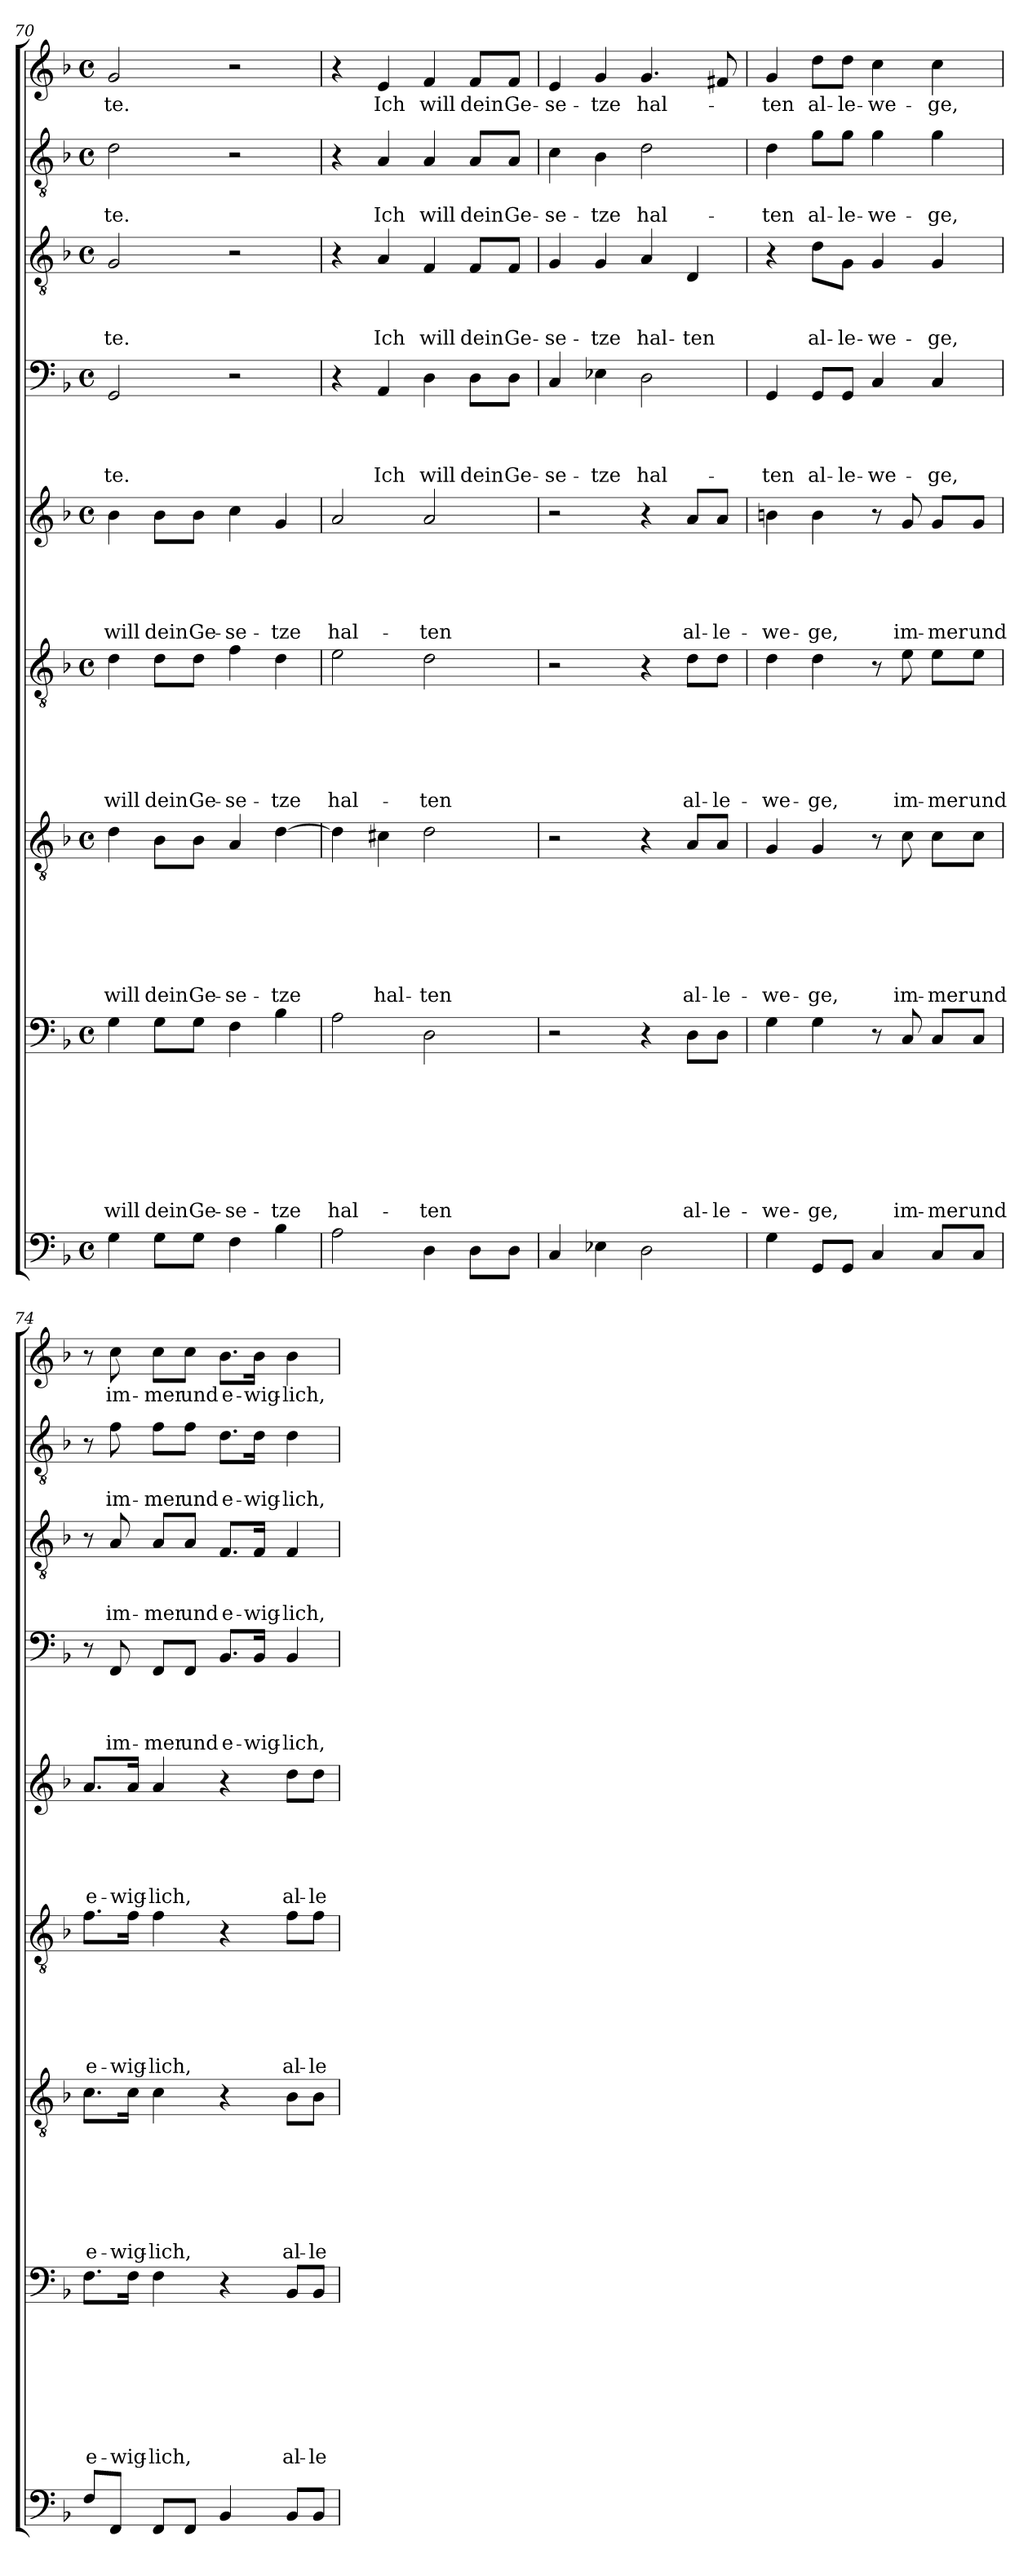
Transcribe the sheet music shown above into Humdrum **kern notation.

**kern	**kern	**text	**text	**text	**text	**text	**text	**text	**text	**kern	**text	**text	**text	**text	**text	**text	**text	**kern	**text	**text	**text	**text	**text	**text	**kern	**text	**text	**text	**text	**text	**kern	**text	**text	**text	**text	**kern	**text	**text	**text	**kern	**text	**text	**kern	**text
*part9	*part8	*part8	*part8	*part8	*part8	*part8	*part8	*part8	*part8	*part7	*part7	*part7	*part7	*part7	*part7	*part7	*part7	*part6	*part6	*part6	*part6	*part6	*part6	*part6	*part5	*part5	*part5	*part5	*part5	*part5	*part4	*part4	*part4	*part4	*part4	*part3	*part3	*part3	*part3	*part2	*part2	*part2	*part1	*part1
*staff9	*staff8	*staff8	*staff8	*staff8	*staff8	*staff8	*staff8	*staff8	*staff8	*staff7	*staff7	*staff7	*staff7	*staff7	*staff7	*staff7	*staff7	*staff6	*staff6	*staff6	*staff6	*staff6	*staff6	*staff6	*staff5	*staff5	*staff5	*staff5	*staff5	*staff5	*staff4	*staff4	*staff4	*staff4	*staff4	*staff3	*staff3	*staff3	*staff3	*staff2	*staff2	*staff2	*staff1	*staff1
!!LO:LB:g=z
*clefF4	*clefF4	*	*	*	*	*	*	*	*	*clefGv2	*	*	*	*	*	*	*	*clefGv2	*	*	*	*	*	*	*clefG2	*	*	*	*	*	*clefF4	*	*	*	*	*clefGv2	*	*	*	*clefGv2	*	*	*clefG2	*
*k[b-]	*k[b-]	*	*	*	*	*	*	*	*	*k[b-]	*	*	*	*	*	*	*	*k[b-]	*	*	*	*	*	*	*k[b-]	*	*	*	*	*	*k[b-]	*	*	*	*	*k[b-]	*	*	*	*k[b-]	*	*	*k[b-]	*
*F:	*F:	*	*	*	*	*	*	*	*	*F:	*	*	*	*	*	*	*	*F:	*	*	*	*	*	*	*F:	*	*	*	*	*	*F:	*	*	*	*	*F:	*	*	*	*F:	*	*	*F:	*
*M4/4	*M4/4	*	*	*	*	*	*	*	*	*M4/4	*	*	*	*	*	*	*	*M4/4	*	*	*	*	*	*	*M4/4	*	*	*	*	*	*M4/4	*	*	*	*	*M4/4	*	*	*	*M4/4	*	*	*M4/4	*
*met(c)	*met(c)	*	*	*	*	*	*	*	*	*met(c)	*	*	*	*	*	*	*	*met(c)	*	*	*	*	*	*	*met(c)	*	*	*	*	*	*met(c)	*	*	*	*	*met(c)	*	*	*	*met(c)	*	*	*met(c)	*
=70	=70	=70	=70	=70	=70	=70	=70	=70	=70	=70	=70	=70	=70	=70	=70	=70	=70	=70	=70	=70	=70	=70	=70	=70	=70	=70	=70	=70	=70	=70	=70	=70	=70	=70	=70	=70	=70	=70	=70	=70	=70	=70	=70	=70
!	!	!	!	!	!	!	!	!	!LO:LY:b	!	!	!	!	!	!	!	!LO:LY:b	!	!	!	!	!	!	!LO:LY:b	!	!	!	!	!	!LO:LY:b	!	!	!	!	!LO:LY:b	!	!	!	!LO:LY:b	!	!	!LO:LY:b	!	!LO:LY:b
4G\	4G\	.	.	.	.	.	.	.	will	4d\	.	.	.	.	.	.	will	4d\	.	.	.	.	.	will	4b-\	.	.	.	.	will	2GG/	.	.	.	-te.	2G/	.	.	-te.	2d\	.	-te.	2g/	-te.
!	!	!	!	!	!	!	!	!	!LO:LY:b	!	!	!	!	!	!	!	!LO:LY:b	!	!	!	!	!	!	!LO:LY:b	!	!	!	!	!	!LO:LY:b	!	!	!	!	!	!	!	!	!	!	!	!	!	!
8G\L	8G\L	.	.	.	.	.	.	.	dein	8B-\L	.	.	.	.	.	.	dein	8d\L	.	.	.	.	.	dein	8b-\L	.	.	.	.	dein	.	.	.	.	.	.	.	.	.	.	.	.	.	.
!	!	!	!	!	!	!	!	!	!LO:LY:b	!	!	!	!	!	!	!	!LO:LY:b	!	!	!	!	!	!	!LO:LY:b	!	!	!	!	!	!LO:LY:b	!	!	!	!	!	!	!	!	!	!	!	!	!	!
8G\J	8G\J	.	.	.	.	.	.	.	Ge-	8B-\J	.	.	.	.	.	.	Ge-	8d\J	.	.	.	.	.	Ge-	8b-\J	.	.	.	.	Ge-	.	.	.	.	.	.	.	.	.	.	.	.	.	.
!	!	!	!	!	!	!	!	!	!LO:LY:b	!	!	!	!	!	!	!	!LO:LY:b	!	!	!	!	!	!	!LO:LY:b	!	!	!	!	!	!LO:LY:b	!	!	!	!	!	!	!	!	!	!	!	!	!	!
4F\	4F\	.	.	.	.	.	.	.	-se-	4A/	.	.	.	.	.	.	-se-	4f\	.	.	.	.	.	-se-	4cc\	.	.	.	.	-se-	2r	.	.	.	.	2r	.	.	.	2r	.	.	2r	.
!	!	!	!	!	!	!	!	!	!LO:LY:b	!	!	!	!	!	!	!	!LO:LY:b	!	!	!	!	!	!	!LO:LY:b	!	!	!	!	!	!LO:LY:b	!	!	!	!	!	!	!	!	!	!	!	!	!	!
4B-\	4B-\	.	.	.	.	.	.	.	-tze	[4d\	.	.	.	.	.	.	-tze	4d\	.	.	.	.	.	-tze	4g/	.	.	.	.	-tze	.	.	.	.	.	.	.	.	.	.	.	.	.	.
=71	=71	=71	=71	=71	=71	=71	=71	=71	=71	=71	=71	=71	=71	=71	=71	=71	=71	=71	=71	=71	=71	=71	=71	=71	=71	=71	=71	=71	=71	=71	=71	=71	=71	=71	=71	=71	=71	=71	=71	=71	=71	=71	=71	=71
!	!	!	!	!	!	!	!	!	!LO:LY:b	!	!	!	!	!	!	!	!	!	!	!	!	!	!	!LO:LY:b	!	!	!	!	!	!LO:LY:b	!	!	!	!	!	!	!	!	!	!	!	!	!	!
2A\	2A\	.	.	.	.	.	.	.	hal-	4d\]	.	.	.	.	.	.	.	2e\	.	.	.	.	.	hal-	2a/	.	.	.	.	hal-	4r	.	.	.	.	4r	.	.	.	4r	.	.	4r	.
!	!	!	!	!	!	!	!	!	!	!	!	!	!	!	!	!	!LO:LY:b	!	!	!	!	!	!	!	!	!	!	!	!	!	!	!	!	!	!LO:LY:b	!	!	!	!LO:LY:b	!	!	!LO:LY:b	!	!LO:LY:b
.	.	.	.	.	.	.	.	.	.	4c#X\	.	.	.	.	.	.	hal-	.	.	.	.	.	.	.	.	.	.	.	.	.	4AA/	.	.	.	Ich	4A/	.	.	Ich	4A/	.	Ich	4e/	Ich
!	!	!	!	!	!	!	!	!	!LO:LY:b	!	!	!	!	!	!	!	!LO:LY:b	!	!	!	!	!	!	!LO:LY:b	!	!	!	!	!	!LO:LY:b	!	!	!	!	!LO:LY:b	!	!	!	!LO:LY:b	!	!	!LO:LY:b	!	!LO:LY:b
4D\	2D\	.	.	.	.	.	.	.	-ten	2d\	.	.	.	.	.	.	-ten	2d\	.	.	.	.	.	-ten	2a/	.	.	.	.	-ten	4D\	.	.	.	will	4F/	.	.	will	4A/	.	will	4f/	will
!	!	!	!	!	!	!	!	!	!	!	!	!	!	!	!	!	!	!	!	!	!	!	!	!	!	!	!	!	!	!	!	!	!	!	!LO:LY:b	!	!	!	!LO:LY:b	!	!	!LO:LY:b	!	!LO:LY:b
8D\L	.	.	.	.	.	.	.	.	.	.	.	.	.	.	.	.	.	.	.	.	.	.	.	.	.	.	.	.	.	.	8D\L	.	.	.	dein	8F/L	.	.	dein	8A/L	.	dein	8f/L	dein
!	!	!	!	!	!	!	!	!	!	!	!	!	!	!	!	!	!	!	!	!	!	!	!	!	!	!	!	!	!	!	!	!	!	!	!LO:LY:b	!	!	!	!LO:LY:b	!	!	!LO:LY:b	!	!LO:LY:b
8D\J	.	.	.	.	.	.	.	.	.	.	.	.	.	.	.	.	.	.	.	.	.	.	.	.	.	.	.	.	.	.	8D\J	.	.	.	Ge-	8F/J	.	.	Ge-	8A/J	.	Ge-	8f/J	Ge-
=72	=72	=72	=72	=72	=72	=72	=72	=72	=72	=72	=72	=72	=72	=72	=72	=72	=72	=72	=72	=72	=72	=72	=72	=72	=72	=72	=72	=72	=72	=72	=72	=72	=72	=72	=72	=72	=72	=72	=72	=72	=72	=72	=72	=72
!	!	!	!	!	!	!	!	!	!	!	!	!	!	!	!	!	!	!	!	!	!	!	!	!	!	!	!	!	!	!	!	!	!	!	!LO:LY:b	!	!	!	!LO:LY:b	!	!	!LO:LY:b	!	!LO:LY:b
4C/	2r	.	.	.	.	.	.	.	.	2r	.	.	.	.	.	.	.	2r	.	.	.	.	.	.	2r	.	.	.	.	.	4C/	.	.	.	-se-	4G/	.	.	-se-	4c\	.	-se-	4e/	-se-
!	!	!	!	!	!	!	!	!	!	!	!	!	!	!	!	!	!	!	!	!	!	!	!	!	!	!	!	!	!	!	!	!	!	!	!LO:LY:b	!	!	!	!LO:LY:b	!	!	!LO:LY:b	!	!LO:LY:b
4E-X\	.	.	.	.	.	.	.	.	.	.	.	.	.	.	.	.	.	.	.	.	.	.	.	.	.	.	.	.	.	.	4E-X\	.	.	.	-tze	4G/	.	.	-tze	4B-\	.	-tze	4g/	-tze
!	!	!	!	!	!	!	!	!	!	!	!	!	!	!	!	!	!	!	!	!	!	!	!	!	!	!	!	!	!	!	!	!	!	!	!LO:LY:b	!	!	!	!LO:LY:b	!	!	!LO:LY:b	!	!LO:LY:b
2D\	4r	.	.	.	.	.	.	.	.	4r	.	.	.	.	.	.	.	4r	.	.	.	.	.	.	4r	.	.	.	.	.	2D\	.	.	.	hal-	4A/	.	.	hal-	2d\	.	hal-	4.g/	hal-
!	!	!	!	!	!	!	!	!	!LO:LY:b	!	!	!	!	!	!	!	!LO:LY:b	!	!	!	!	!	!	!LO:LY:b	!	!	!	!	!	!LO:LY:b	!	!	!	!	!	!	!	!	!LO:LY:b	!	!	!	!	!
.	8D\L	.	.	.	.	.	.	.	al-	8A/L	.	.	.	.	.	.	al-	8d\L	.	.	.	.	.	al-	8a/L	.	.	.	.	al-	.	.	.	.	.	4D/	.	.	-ten	.	.	.	.	.
!	!	!	!	!	!	!	!	!	!LO:LY:b	!	!	!	!	!	!	!	!LO:LY:b	!	!	!	!	!	!	!LO:LY:b	!	!	!	!	!	!LO:LY:b	!	!	!	!	!	!	!	!	!	!	!	!	!	!
.	8D\J	.	.	.	.	.	.	.	-le-	8A/J	.	.	.	.	.	.	-le-	8d\J	.	.	.	.	.	-le-	8a/J	.	.	.	.	-le-	.	.	.	.	.	.	.	.	.	.	.	.	8f#X/	.
=73	=73	=73	=73	=73	=73	=73	=73	=73	=73	=73	=73	=73	=73	=73	=73	=73	=73	=73	=73	=73	=73	=73	=73	=73	=73	=73	=73	=73	=73	=73	=73	=73	=73	=73	=73	=73	=73	=73	=73	=73	=73	=73	=73	=73
!	!	!	!	!	!	!	!	!	!LO:LY:b	!	!	!	!	!	!	!	!LO:LY:b	!	!	!	!	!	!	!LO:LY:b	!	!	!	!	!	!LO:LY:b	!	!	!	!	!LO:LY:b	!	!	!	!	!	!	!LO:LY:b	!	!LO:LY:b
4G\	4G\	.	.	.	.	.	.	.	-we-	4G/	.	.	.	.	.	.	-we-	4d\	.	.	.	.	.	-we-	4bn\	.	.	.	.	-we-	4GG/	.	.	.	-ten	4r	.	.	.	4d\	.	-ten	4g/	-ten
!	!	!	!	!	!	!	!	!	!LO:LY:b	!	!	!	!	!	!	!	!LO:LY:b	!	!	!	!	!	!	!LO:LY:b	!	!	!	!	!	!LO:LY:b	!	!	!	!	!LO:LY:b	!	!	!	!LO:LY:b	!	!	!LO:LY:b	!	!LO:LY:b
8GG/L	4G\	.	.	.	.	.	.	.	-ge,	4G/	.	.	.	.	.	.	-ge,	4d\	.	.	.	.	.	-ge,	4b\	.	.	.	.	-ge,	8GG/L	.	.	.	al-	8d\L	.	.	al-	8g\L	.	al-	8dd\L	al-
!	!	!	!	!	!	!	!	!	!	!	!	!	!	!	!	!	!	!	!	!	!	!	!	!	!	!	!	!	!	!	!	!	!	!	!LO:LY:b	!	!	!	!LO:LY:b	!	!	!LO:LY:b	!	!LO:LY:b
8GG/J	.	.	.	.	.	.	.	.	.	.	.	.	.	.	.	.	.	.	.	.	.	.	.	.	.	.	.	.	.	.	8GG/J	.	.	.	-le-	8G\J	.	.	-le-	8g\J	.	-le-	8dd\J	-le-
!	!	!	!	!	!	!	!	!	!	!	!	!	!	!	!	!	!	!	!	!	!	!	!	!	!	!	!	!	!	!	!	!	!	!	!LO:LY:b	!	!	!	!LO:LY:b	!	!	!LO:LY:b	!	!LO:LY:b
4C/	8r	.	.	.	.	.	.	.	.	8r	.	.	.	.	.	.	.	8r	.	.	.	.	.	.	8r	.	.	.	.	.	4C/	.	.	.	-we-	4G/	.	.	-we-	4g\	.	-we-	4cc\	-we-
!	!	!	!	!	!	!	!	!	!LO:LY:b	!	!	!	!	!	!	!	!LO:LY:b	!	!	!	!	!	!	!LO:LY:b	!	!	!	!	!	!LO:LY:b	!	!	!	!	!	!	!	!	!	!	!	!	!	!
.	8C/	.	.	.	.	.	.	.	im-	8c\	.	.	.	.	.	.	im-	8e\	.	.	.	.	.	im-	8g/	.	.	.	.	im-	.	.	.	.	.	.	.	.	.	.	.	.	.	.
!	!	!	!	!	!	!	!	!	!LO:LY:b	!	!	!	!	!	!	!	!LO:LY:b	!	!	!	!	!	!	!LO:LY:b	!	!	!	!	!	!LO:LY:b	!	!	!	!	!LO:LY:b	!	!	!	!LO:LY:b	!	!	!LO:LY:b	!	!LO:LY:b
8C/L	8C/L	.	.	.	.	.	.	.	-mer	8c\L	.	.	.	.	.	.	-mer	8e\L	.	.	.	.	.	-mer	8g/L	.	.	.	.	-mer	4C/	.	.	.	-ge,	4G/	.	.	-ge,	4g\	.	-ge,	4cc\	-ge,
!	!	!	!	!	!	!	!	!	!LO:LY:b	!	!	!	!	!	!	!	!LO:LY:b	!	!	!	!	!	!	!LO:LY:b	!	!	!	!	!	!LO:LY:b	!	!	!	!	!	!	!	!	!	!	!	!	!	!
8C/J	8C/J	.	.	.	.	.	.	.	und	8c\J	.	.	.	.	.	.	und	8e\J	.	.	.	.	.	und	8g/J	.	.	.	.	und	.	.	.	.	.	.	.	.	.	.	.	.	.	.
=74	=74	=74	=74	=74	=74	=74	=74	=74	=74	=74	=74	=74	=74	=74	=74	=74	=74	=74	=74	=74	=74	=74	=74	=74	=74	=74	=74	=74	=74	=74	=74	=74	=74	=74	=74	=74	=74	=74	=74	=74	=74	=74	=74	=74
!	!	!	!	!	!	!	!	!	!LO:LY:b	!	!	!	!	!	!	!	!LO:LY:b	!	!	!	!	!	!	!LO:LY:b	!	!	!	!	!	!LO:LY:b	!	!	!	!	!	!	!	!	!	!	!	!	!	!
8F/L	8.F\L	.	.	.	.	.	.	.	e-	8.c\L	.	.	.	.	.	.	e-	8.f\L	.	.	.	.	.	e-	8.a/L	.	.	.	.	e-	8r	.	.	.	.	8r	.	.	.	8r	.	.	8r	.
!	!	!	!	!	!	!	!	!	!	!	!	!	!	!	!	!	!	!	!	!	!	!	!	!	!	!	!	!	!	!	!	!	!	!	!LO:LY:b	!	!	!	!LO:LY:b	!	!	!LO:LY:b	!	!LO:LY:b
8FF/J	.	.	.	.	.	.	.	.	.	.	.	.	.	.	.	.	.	.	.	.	.	.	.	.	.	.	.	.	.	.	8FF/	.	.	.	im-	8A/	.	.	im-	8f\	.	im-	8cc\	im-
!	!	!	!	!	!	!	!	!	!LO:LY:b	!	!	!	!	!	!	!	!LO:LY:b	!	!	!	!	!	!	!LO:LY:b	!	!	!	!	!	!LO:LY:b	!	!	!	!	!	!	!	!	!	!	!	!	!	!
.	16F\Jk	.	.	.	.	.	.	.	-wig-	16c\Jk	.	.	.	.	.	.	-wig-	16f\Jk	.	.	.	.	.	-wig-	16a/Jk	.	.	.	.	-wig-	.	.	.	.	.	.	.	.	.	.	.	.	.	.
!	!	!	!	!	!	!	!	!	!LO:LY:b	!	!	!	!	!	!	!	!LO:LY:b	!	!	!	!	!	!	!LO:LY:b	!	!	!	!	!	!LO:LY:b	!	!	!	!	!LO:LY:b	!	!	!	!LO:LY:b	!	!	!LO:LY:b	!	!LO:LY:b
8FF/L	4F\	.	.	.	.	.	.	.	-lich,	4c\	.	.	.	.	.	.	-lich,	4f\	.	.	.	.	.	-lich,	4a/	.	.	.	.	-lich,	8FF/L	.	.	.	-mer	8A/L	.	.	-mer	8f\L	.	-mer	8cc\L	-mer
!	!	!	!	!	!	!	!	!	!	!	!	!	!	!	!	!	!	!	!	!	!	!	!	!	!	!	!	!	!	!	!	!	!	!	!LO:LY:b	!	!	!	!LO:LY:b	!	!	!LO:LY:b	!	!LO:LY:b
8FF/J	.	.	.	.	.	.	.	.	.	.	.	.	.	.	.	.	.	.	.	.	.	.	.	.	.	.	.	.	.	.	8FF/J	.	.	.	und	8A/J	.	.	und	8f\J	.	und	8cc\J	und
!	!	!	!	!	!	!	!	!	!	!	!	!	!	!	!	!	!	!	!	!	!	!	!	!	!	!	!	!	!	!	!	!	!	!	!LO:LY:b	!	!	!	!LO:LY:b	!	!	!LO:LY:b	!	!LO:LY:b
4BB-/	4r	.	.	.	.	.	.	.	.	4r	.	.	.	.	.	.	.	4r	.	.	.	.	.	.	4r	.	.	.	.	.	8.BB-/L	.	.	.	e-	8.F/L	.	.	e-	8.d\L	.	e-	8.b-\L	e-
!	!	!	!	!	!	!	!	!	!	!	!	!	!	!	!	!	!	!	!	!	!	!	!	!	!	!	!	!	!	!	!	!	!	!	!LO:LY:b	!	!	!	!LO:LY:b	!	!	!LO:LY:b	!	!LO:LY:b
.	.	.	.	.	.	.	.	.	.	.	.	.	.	.	.	.	.	.	.	.	.	.	.	.	.	.	.	.	.	.	16BB-/Jk	.	.	.	-wig-	16F/Jk	.	.	-wig-	16d\Jk	.	-wig-	16b-\Jk	-wig-
!	!	!	!	!	!	!	!	!	!LO:LY:b	!	!	!	!	!	!	!	!LO:LY:b	!	!	!	!	!	!	!LO:LY:b	!	!	!	!	!	!LO:LY:b	!	!	!	!	!LO:LY:b	!	!	!	!LO:LY:b	!	!	!LO:LY:b	!	!LO:LY:b
8BB-/L	8BB-/L	.	.	.	.	.	.	.	al-	8B-\L	.	.	.	.	.	.	al-	8f\L	.	.	.	.	.	al-	8dd\L	.	.	.	.	al-	4BB-/	.	.	.	-lich,	4F/	.	.	-lich,	4d\	.	-lich,	4b-\	-lich,
!	!	!	!	!	!	!	!	!	!LO:LY:b	!	!	!	!	!	!	!	!LO:LY:b	!	!	!	!	!	!	!LO:LY:b	!	!	!	!	!	!LO:LY:b	!	!	!	!	!	!	!	!	!	!	!	!	!	!
8BB-/J	8BB-/J	.	.	.	.	.	.	.	-le-	8B-\J	.	.	.	.	.	.	-le-	8f\J	.	.	.	.	.	-le-	8dd\J	.	.	.	.	-le-	.	.	.	.	.	.	.	.	.	.	.	.	.	.
=	=	=	=	=	=	=	=	=	=	=	=	=	=	=	=	=	=	=	=	=	=	=	=	=	=	=	=	=	=	=	=	=	=	=	=	=	=	=	=	=	=	=	=	=
*-	*-	*-	*-	*-	*-	*-	*-	*-	*-	*-	*-	*-	*-	*-	*-	*-	*-	*-	*-	*-	*-	*-	*-	*-	*-	*-	*-	*-	*-	*-	*-	*-	*-	*-	*-	*-	*-	*-	*-	*-	*-	*-	*-	*-
